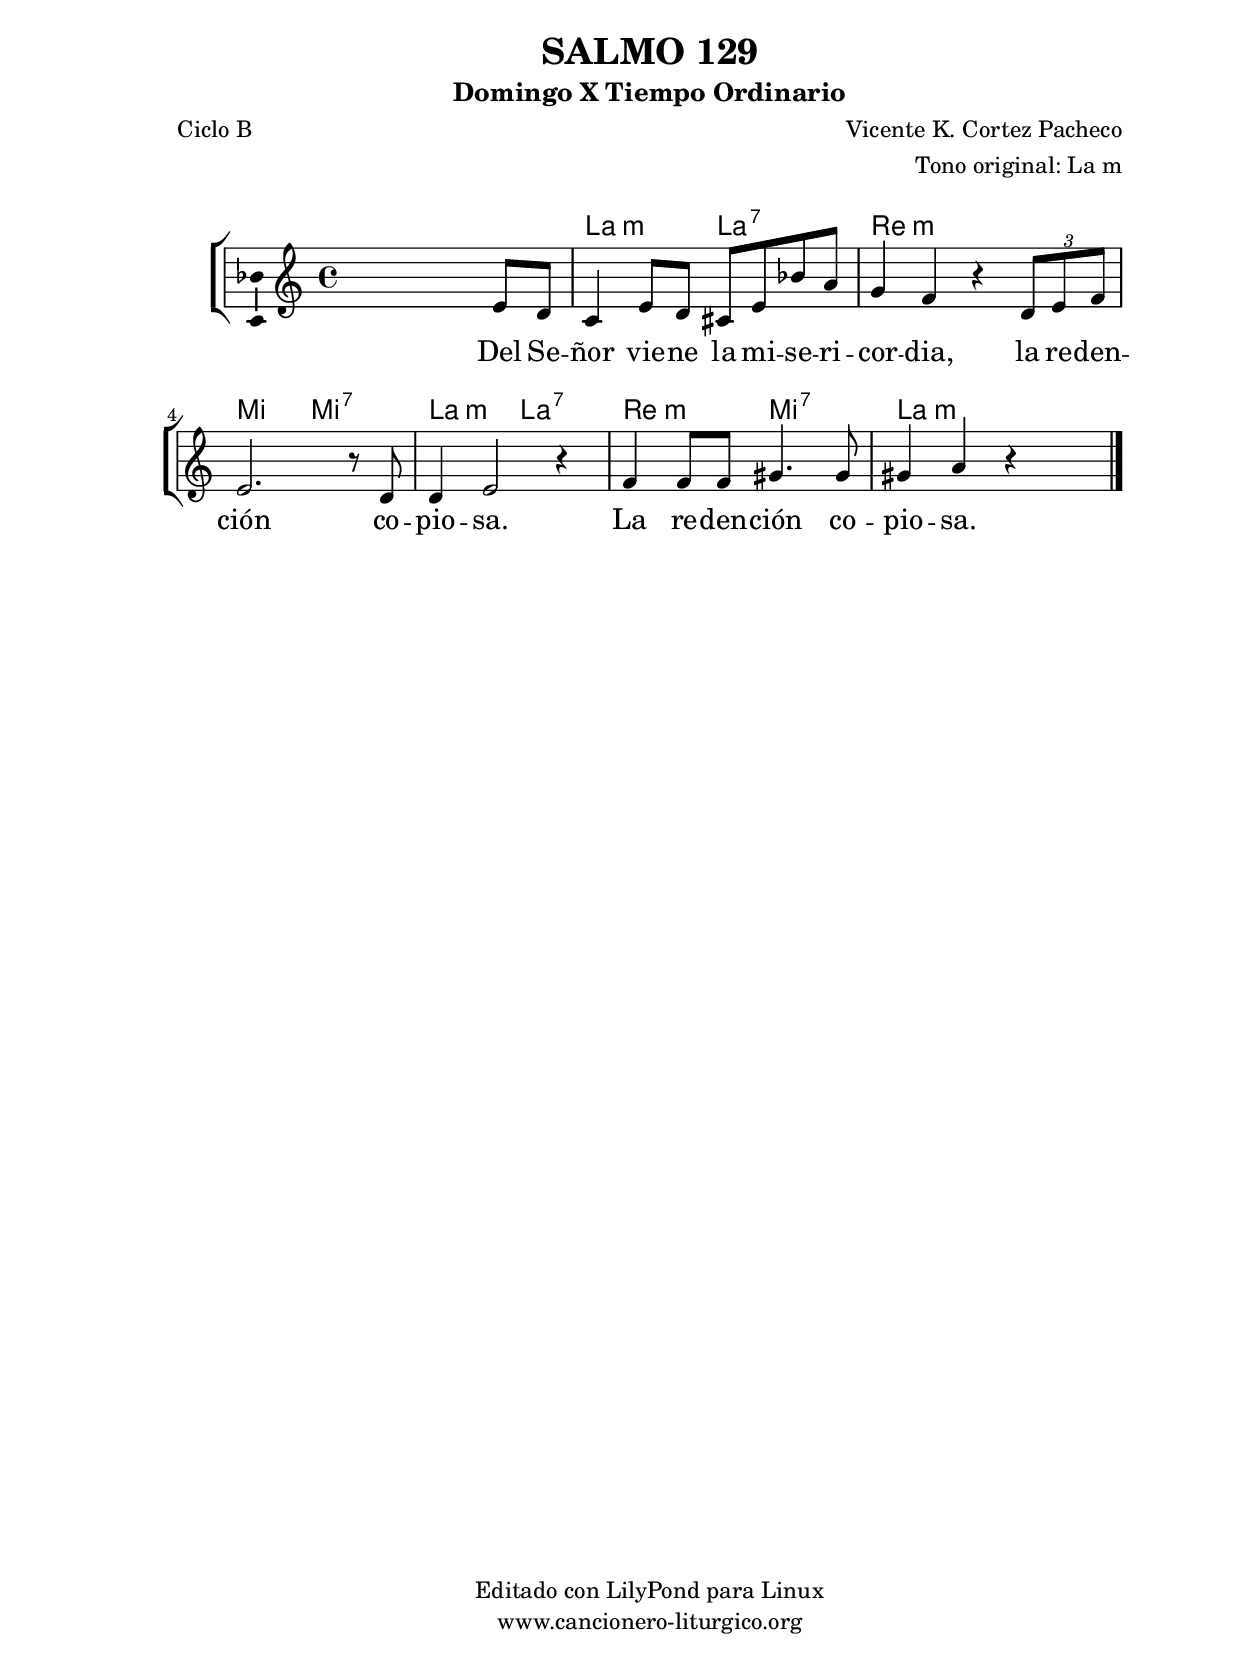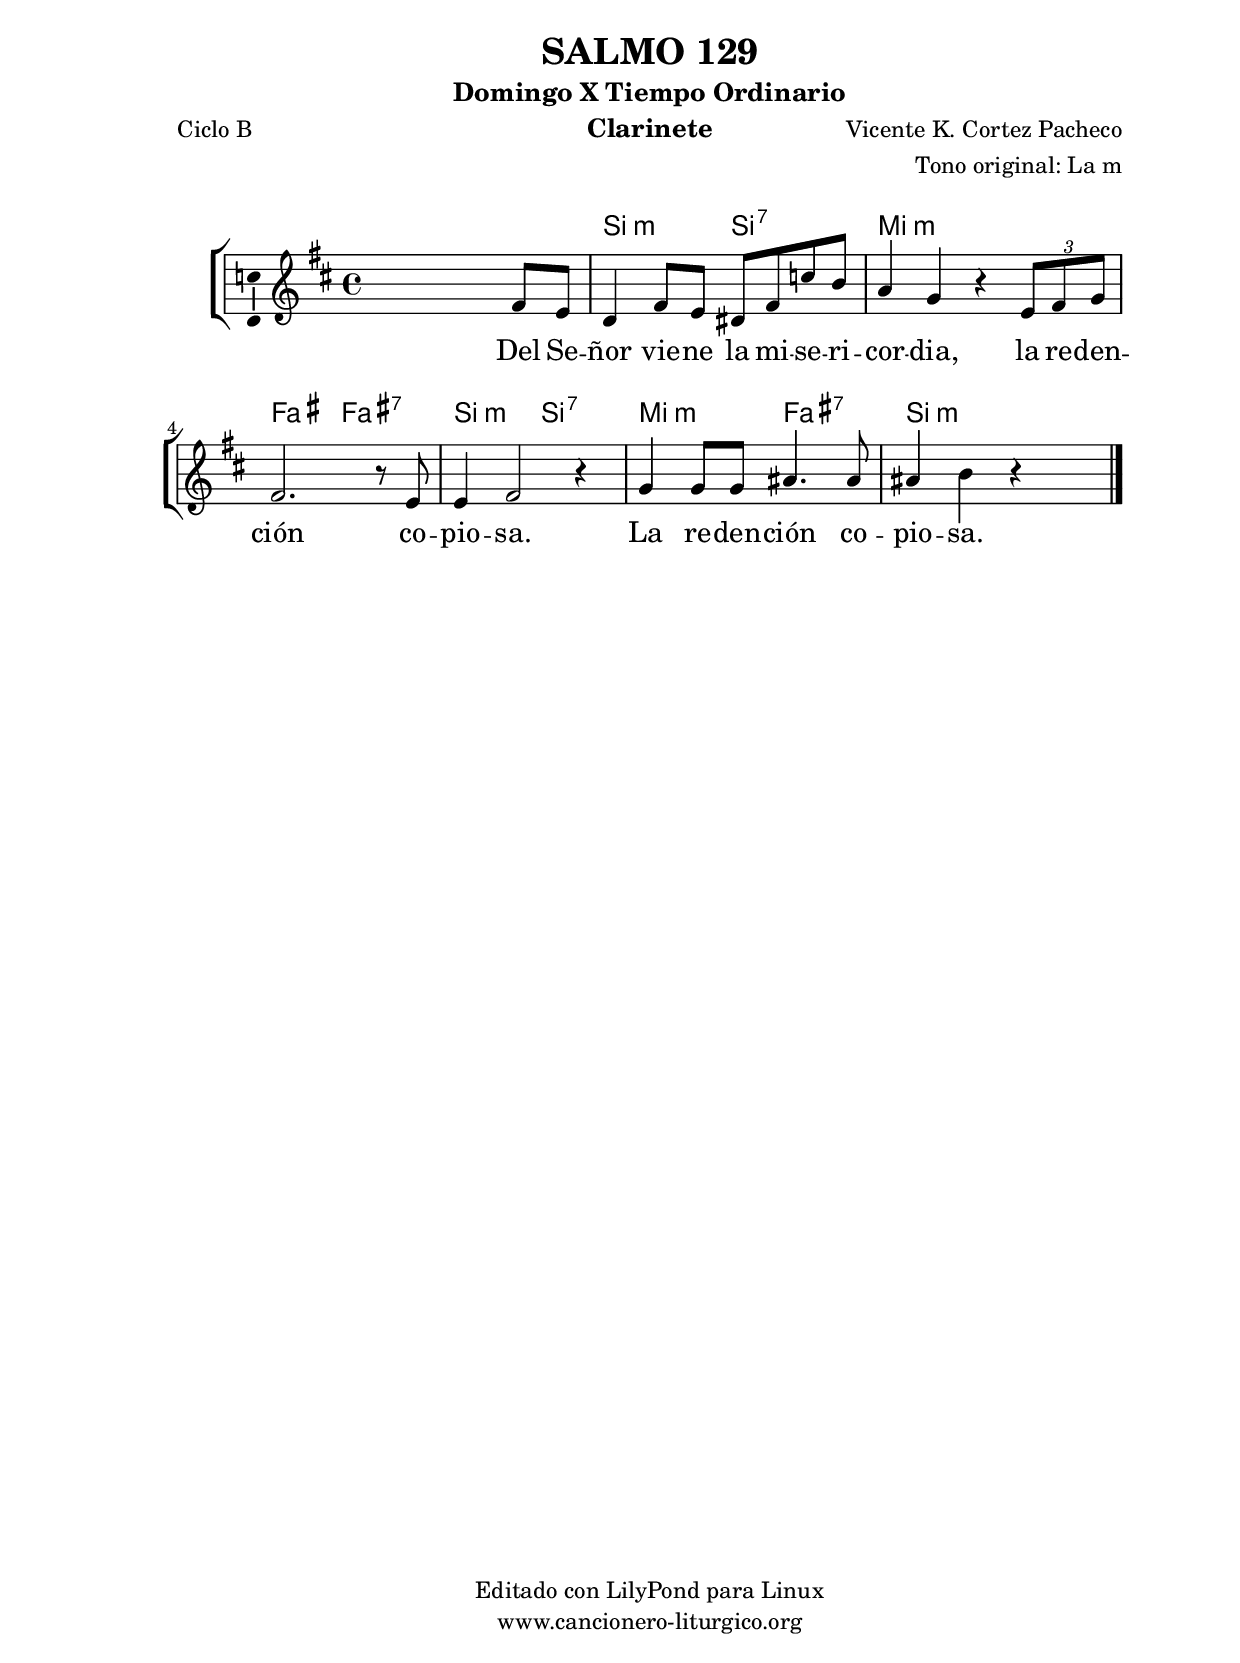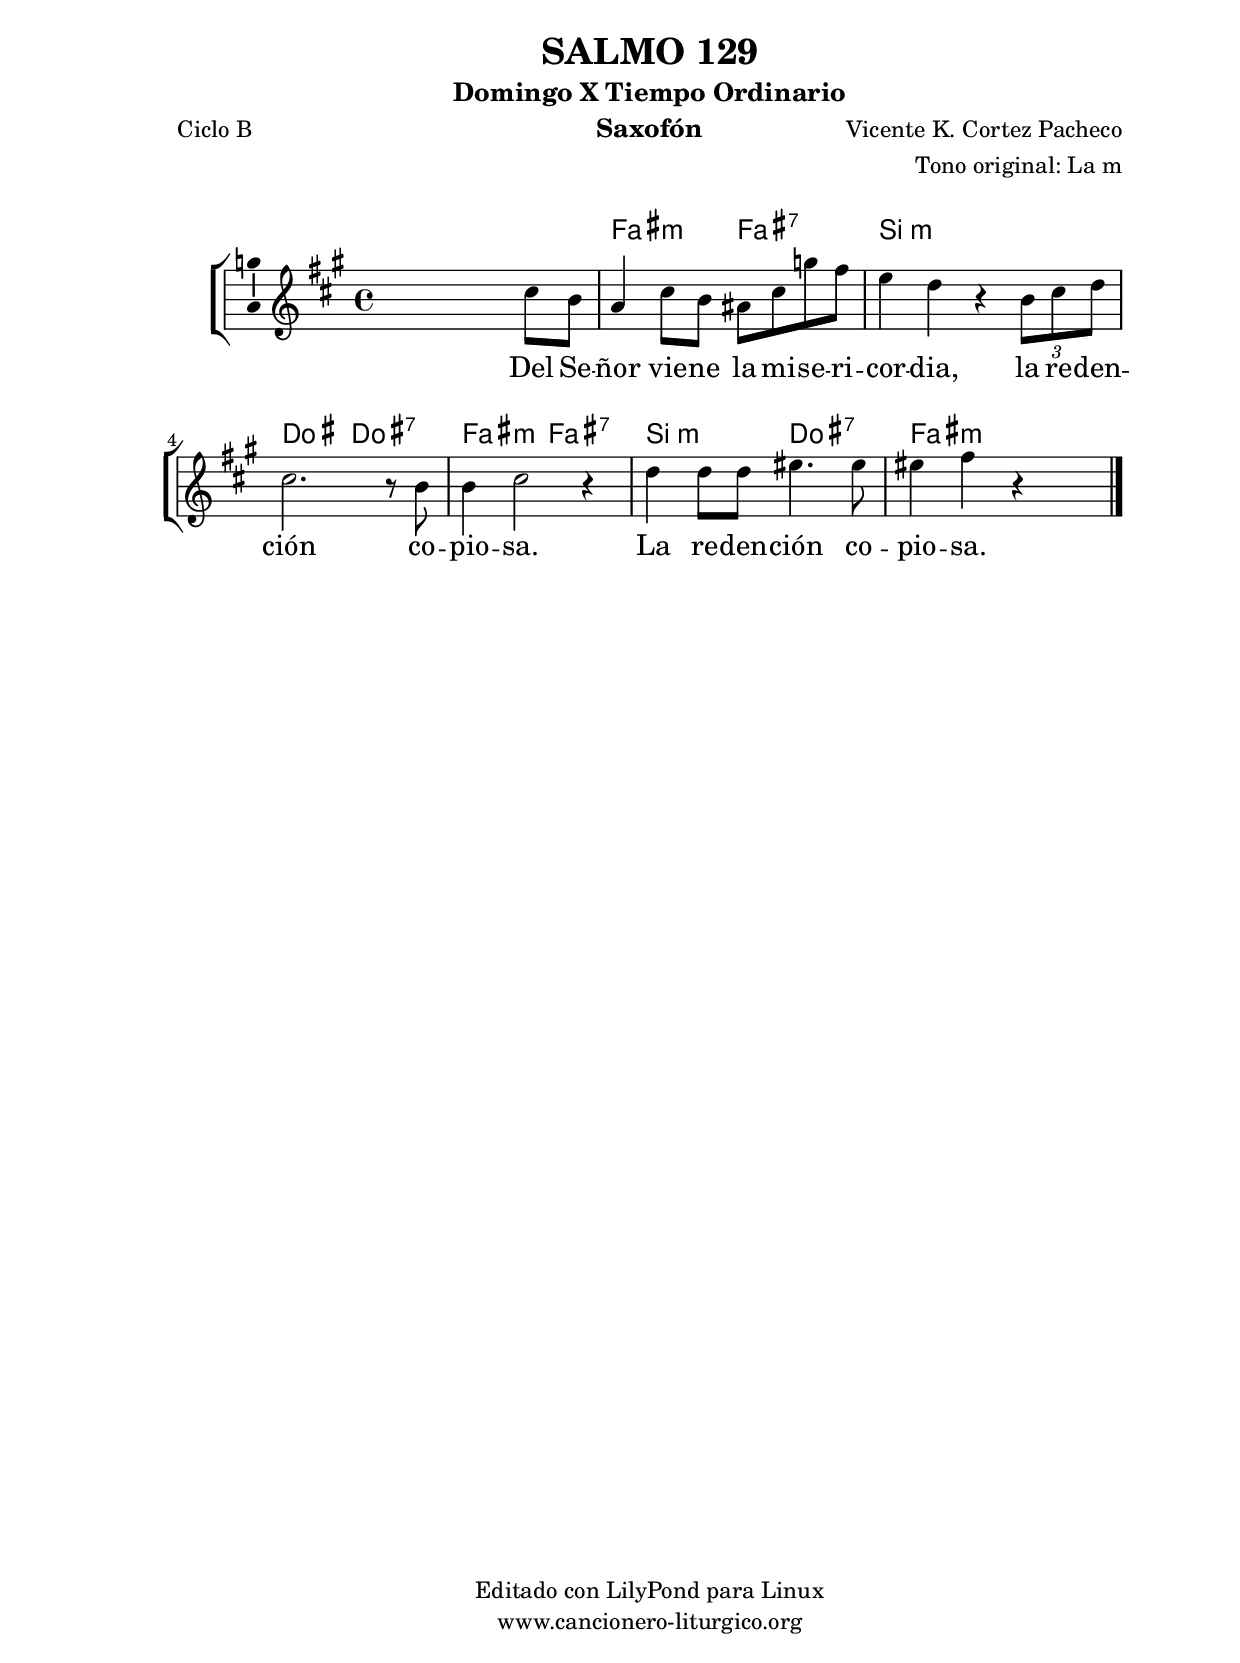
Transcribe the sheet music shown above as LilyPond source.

%
%para convertir .midi en .wav:
%timidity filename.midi -Ow -o finename.wav
%
%
%Para convertir de .wav a .mp3:
%lame -h -m j filename.wav
%
%
%para escuchar el midi:
%timidity nombrefichero.midi
%


%versión de lilypond para la que se ha escrito esta partitura:
\version "2.16.0"

	%Tamaño papel
	#(set-default-paper-size "a4")
	%Tamaño partitura
	#(set-global-staff-size 20)
	%No responde al pulsar sobre una nota
	#(ly:set-option 'point-and-click #f)

%parámetros del encabezamiento:
\header {
	title = "SALMO 129"
	subtitle = "Domingo X Tiempo Ordinario"
	composer = "Vicente K. Cortez Pacheco"
	poet = "Ciclo B"
	meter = ""
	arranger = "Tono original: La m"
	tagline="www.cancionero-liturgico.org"
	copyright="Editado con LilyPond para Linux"
	}

%parámetros asociados al papel:
\paper  {
	oddHeaderMarkup = \markup {\fill-line { \on-the-fly #not-first-page \fromproperty #'header:title \on-the-fly #not-first-page \fromproperty #'header:composer }}
	evenHeaderMarkup = \markup {\fill-line { \fromproperty #'header:composer \fromproperty #'header:title }}
	#(set-paper-size "a4")
	print-page-number = ##f
	first-page-number = 1
	print-first-page-number = ##f
%	head-separation = 3.0 \cm
	top-margin = 2.0 \cm
	bottom-margin = 0.5\cm
%%%	bottom-margin = -1.0\cm
	left-margin = 3.0 \cm
	line-width = 16.0 \cm 
	indent = 8\mm
	interscoreline = 2.\mm
	between-system-space = 15\mm
%	para que las partituras no llenen la hoja:
	ragged-bottom = ##t
%	idem para la última hoja:
	ragged-last-bottom = ##f
%	para que las partituras llenen el ancho del papel:
	ragged-last = ##f
	after-title-space = 2.5 \cm
%page-count=1
%system-count=1

	%Flexible Vertical Spacing
%	markup-markup-spacing =
%	#'((basic-distance . 15) (minimum-distance . 15) (padding . 3))
	markup-system-spacing =
	#'((basic-distance . 15) (minimum-distance . 15) (padding . 3))
	system-system-spacing =
	#'((basic-distance . 15) (minimum-distance . 15) (padding . 3))
	score-system-spacing =
	#'((basic-distance . 15) (minimum-distance . 15) (padding . 5))
%	top-system-spacing = % header
%	#'((basic-distance . 8) (minimum-distance . 0) (padding . 3))
%	top-markup-spacing =
%	#'((basic-distance . 20) (minimum-distance . 20) (padding . 3))
	last-bottom-spacing = % footer
	#'((basic-distance . 5) (minimum-distance . 5) (padding . 3))
%	score-markup-spacing =
%	#'((basic-distance . 16) (minimum-distance . 13) (padding . 3))

	}


%parámetros que afectan a toda la partitura:
global =  {
	%clave de sol (G):
	\clef G
	%armadura:
%	\transpose d ees
	\key a \minor
	\tempo 4=75
	\set Score.tempoHideNote = ##t
	}


acordes = {
	\italianChords
	\chordmode {
%	\transpose d ees
{

s1
a2:m a:7 d1:m e2 e:7
a2:m a:7 d:m e:7 a1:m %e:7

	}
	}
}


melodia = 
%	\transpose d ees
{
	\relative c'{

\time 4/4

s2 s4 e8 d
c4 e8 d cis e bes' a
g4 f r4 \times 2/3{d8 e f}
e2. r8 d8
d4 e2 r4
f4 f8 f gis4. gis8
gis4 a r4 s4

	\bar "|."
	}
	}


texto = \lyricmode {
Del Se -- ñor vie -- ne la mi -- se -- ri -- cor -- dia,
la re -- den -- ción co -- pio -- sa.
La re -- den -- ción co -- pio -- sa.
	}


acordesStaff = \context ChordNames = acordesStaff <<
	\set chordChanges = ##t
	\acordes
	>>


vozStaff = \context Voice = vozStaff
\with {\consists "Ambitus_engraver"}
<<
%	\set Staff.instrumentName = ""
%	\set Staff.shortInstrumentName = ""
%	\set Staff.midiInstrument = #"clarinet"
%	\set Staff.midiInstrument = #"cello"
%	\set Staff.midiInstrument = #"flute"
	\set Staff.midiInstrument = #"electric guitar (jazz)"
%	\set Staff.midiInstrument = #"english horn"
%	\set Staff.midiInstrument = #"violin"
%	\set Staff.midiInstrument = #"glockenspiel"
	\set Staff.midiMinimumVolume = #0.7
	\set Staff.midiMaximumVolume = #0.9
	\global
	\melodia
	>>


textoStaff = \context Lyrics = textoStaff <<
	\lyricsto vozStaff \texto
	>>

\book {
	\score {
		\context ChoirStaff {
			\override StaffGroup.SystemStartBracket #'collapse-height = #1
			\override Score.SystemStartBar #'collapse-height = #1
			<<
			\acordesStaff
			\vozStaff
			\textoStaff
			>>
			}
		\layout {
	    		\context {
				\Lyrics
				\override LyricText #'font-size = #2
				}
	   		 \context {
				\Score
				%fontSize = #3
				\override StaffSymbol #'staff-space = #(magstep +3)
				%\override Beam #'thickness = #0.55
				%\override SpacingSpanner #'spacing-increment = #1.0
				%\override Slur #'height-limit = #1.5
				}
			}
		}
	\score {
		\unfoldRepeats
		\context ChoirStaff {
			<<
			\acordesStaff
			\vozStaff
			>>
			}
		\midi {
	  		\context {
	  			\Score
				tempoWholesPerMinute = #(ly:make-moment 70 4)
				}
			}
		}
	}

%Partitura para clarinete
#(define output-suffix "C")
\book {
	\header{
		instrument = "Clarinete"
		}
	\score {
		\context ChoirStaff {
			\override StaffGroup.SystemStartBracket #'collapse-height = #1
			\override Score.SystemStartBar #'collapse-height = #1
\transpose c d
			<<
			\acordesStaff
			\vozStaff
			\textoStaff
			>>
			}
		\layout {
	    		\context {
				\Lyrics
				\override LyricText #'font-size = #2
				}
	   		 \context {
				\Score
				%fontSize = #3
				\override StaffSymbol #'staff-space = #(magstep +3)
				%\override Beam #'thickness = #0.55
				%\override SpacingSpanner #'spacing-increment = #1.0
				%\override Slur #'height-limit = #1.5
				}
			}
		}
	}

%Partitura para saxofón
#(define output-suffix "S")
\book {
	\header{
		instrument = "Saxofón"
		}
	\score {
		\context ChoirStaff {
			\override StaffGroup.SystemStartBracket #'collapse-height = #1
			\override Score.SystemStartBar #'collapse-height = #1
\transpose c a
			<<
			\acordesStaff
			\vozStaff
			\textoStaff
			>>
			}
		\layout {
	    		\context {
				\Lyrics
				\override LyricText #'font-size = #2
				}
	   		 \context {
				\Score
				%fontSize = #3
				\override StaffSymbol #'staff-space = #(magstep +3)
				%\override Beam #'thickness = #0.55
				%\override SpacingSpanner #'spacing-increment = #1.0
				%\override Slur #'height-limit = #1.5
				}
			}
		}
	}

